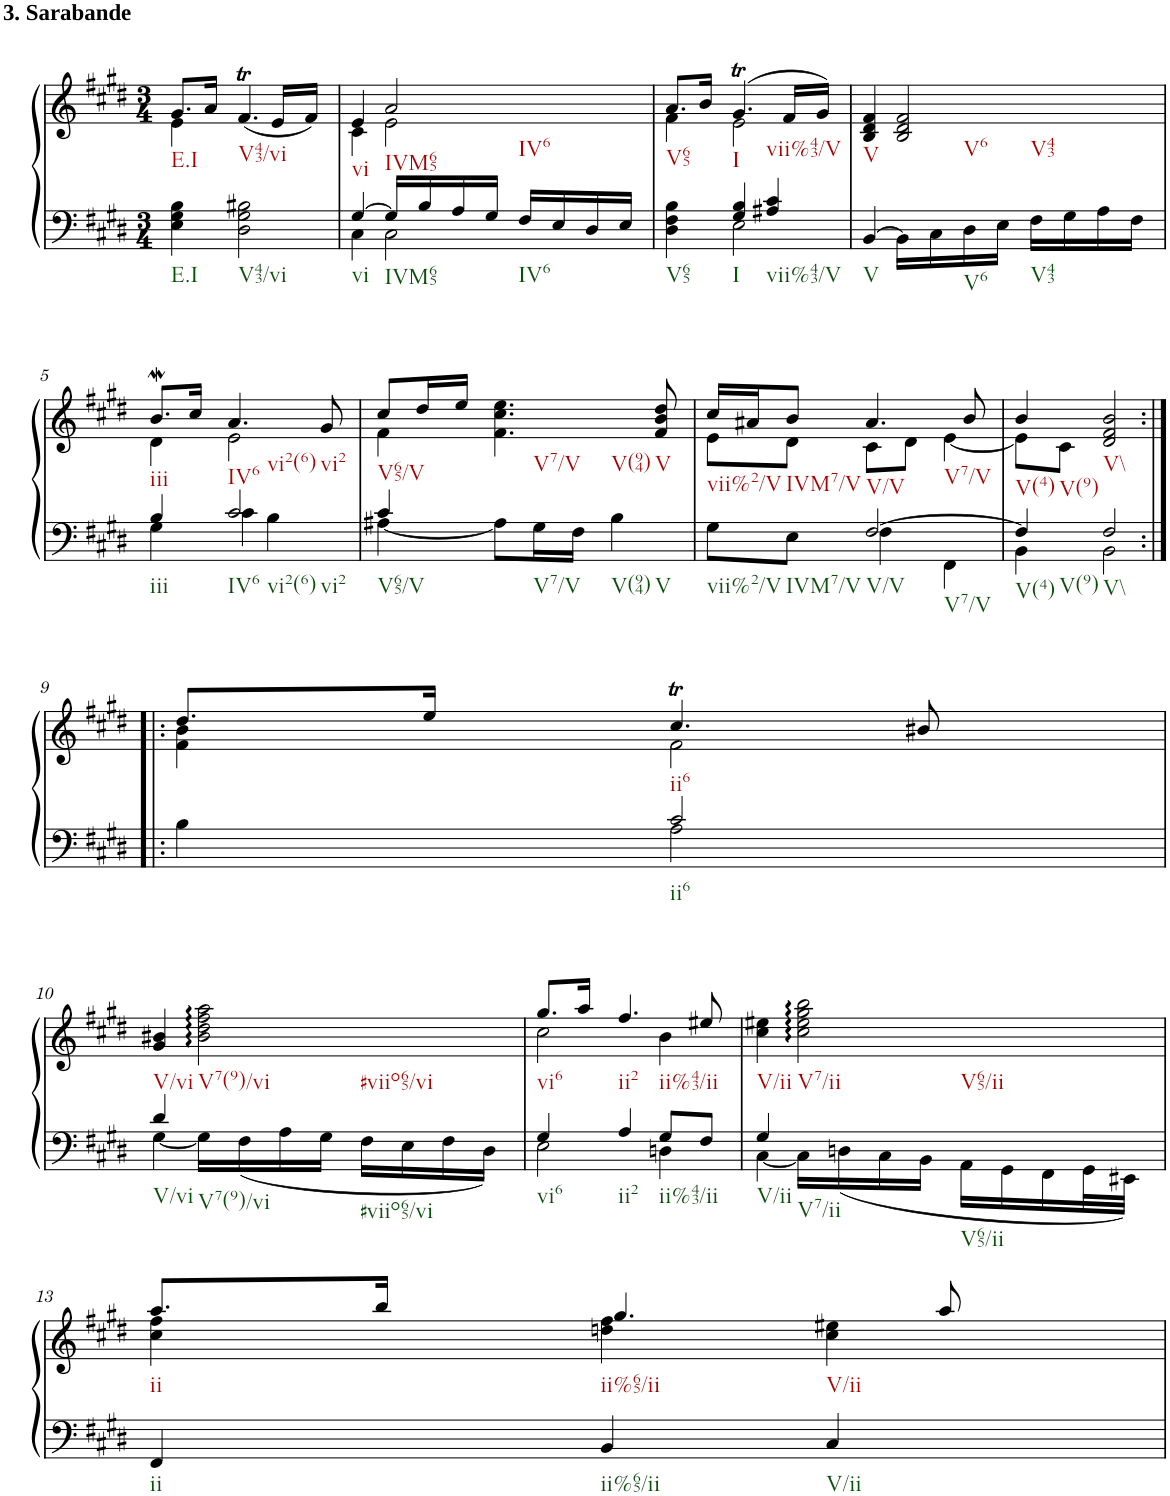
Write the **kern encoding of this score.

**kern	**kern
*part1	*part1
*staff2	*staff1
*I"Klavier linke Hand	*
*clefF4	*clefG2
*k[f#c#g#d#]	*k[f#c#g#d#]
*M3/4	*M3/4
=1	=1
*^	*^
!	!	!LO:TX:a:B:t=3. Sarabande	!
2.ryy	4E\ 4G#\ 4B\	8.g#/L	4e\
.	.	16a/Jk	.
.	2D#\ 2G#\ 2B#X\	(4.f#T/	2ryy
.	.	16e/LL	.
.	.	16f#/JJ)	.
=2	=2	=2	=2
[4G#/	4C#\	4e/	4c#\
16G#/LL]	2C#\	2a/	2e\
16B/	.	.	.
16A/	.	.	.
16G#/JJ	.	.	.
16F#/LL	.	.	.
16E/	.	.	.
16D#/	.	.	.
16E/JJ	.	.	.
=3	=3	=3	=3
4ryy	4D#\ 4F#\ 4B\	8.a/L	4f#\
.	.	16b/Jk	.
4G#/ 4B/	2E\	(4.g#t/	2e\
4A#X/ 4c#/	.	.	.
.	.	16f#/LL	.
.	.	16g#/JJ)	.
*	*	*v	*v
=4	=4	=4
2.ryy	[4BB/	4B/ 4d#/ 4f#/
.	16BB\LL]	2B/ 2d#/ 2f#/
.	16C#\	.
.	16D#\	.
.	16E\JJ	.
.	16F#\LL	.
.	16G#\	.
.	16A\	.
.	16F#\JJ	.
!!LO:LB:g=z
=5	=5	=5
*	*	*^
4B/	4G#\	8.bW/L	4d#\
.	.	16cc#/Jk	.
2c#/	4c#\	4.a/	2e\
.	4B\	.	.
.	.	8g#/	.
=6	=6	=6	=6
4c#/	[4A#X\	8cc#/L	4f#\
.	.	16dd#/L	.
.	.	16ee/JJ	.
4ryy	8A#\L]	4.f#\ 4.cc#\ 4.ee\	2ryy
.	16G#\L	.	.
.	16F#\JJ	.	.
4ryy	4B\	.	.
.	.	8f#/ 8b/ 8dd#/	.
=7	=7	=7	=7
4ryy	8G#\L	16cc#/LL	8e\L
.	.	16a#X/J	.
.	8E\J	8b/J	8d#\J
[2F#/	4F#\	4.a#/	8c#\L
.	.	.	8d#\J
.	4FF#\	.	[4e\
.	.	8b/	.
=8	=8	=8	=8
4F#/]	4BB\	4b/	8e\L]
.	.	.	8c#\J
2F#/	2BB\	2d#/ 2f#/ 2b/	2ryy
!!LO:LB:g=z	!!
=9:|!|:	=9:|!|:	=9:|!|:	=9:|!|:
4ryy	4B\	8.dd#/L	4f#\ 4b\
.	.	16ee/Jk	.
2c#/	2A\	4.cc#T/	2f#\
.	.	8b#X/	.
!!LO:LB:g=z	!!
=10	=10	=10	=10
4d#/	[4G#\	4ryy	4g#/ 4b#X/
4ryy	16G#\LL]	2ryy	2b#\:: 2dd#\:: 2ff#\:: 2aa\::
.	16F#\	.	.
.	16A\	.	.
.	16G#\JJ	.	.
4ryy	16F#\LL	.	.
.	16E\	.	.
.	16F#\	.	.
.	16D#\JJ	.	.
=11	=11	=11	=11
4G#/	2E\	8.gg#/L	2cc#\
.	.	16aa/Jk	.
4A/	.	4.ff#/	.
8G#/L	4Dn\	.	4b\
8F#/J	.	8ee#X/	.
=12	=12	=12	=12
4G#/	[4C#\	4ryy	4cc#\ 4ee#X\
4ryy	16C#\LL]	2ryy	2cc#\:: 2ee#\:: 2gg#\:: 2bb\::
.	16Dn\	.	.
.	16C#\	.	.
.	16BB\JJ	.	.
4ryy	16AA\LL	.	.
.	16GG#\	.	.
.	16FF#\	.	.
.	32GG#\L	.	.
.	32EE#X\JJJ	.	.
*v	*v	*	*
!!LO:LB:g=z	!!
=13	=13	=13
4FF#/	8.aa/L	4cc#\ 4ff#\
.	16bb/Jk	.
4BB/	4.gg#/	4ddn\ 4ff#\
4C#/	.	4cc#\ 4ee#X\
.	8aa/	.
*	*v	*v
=	=
*-	*-
